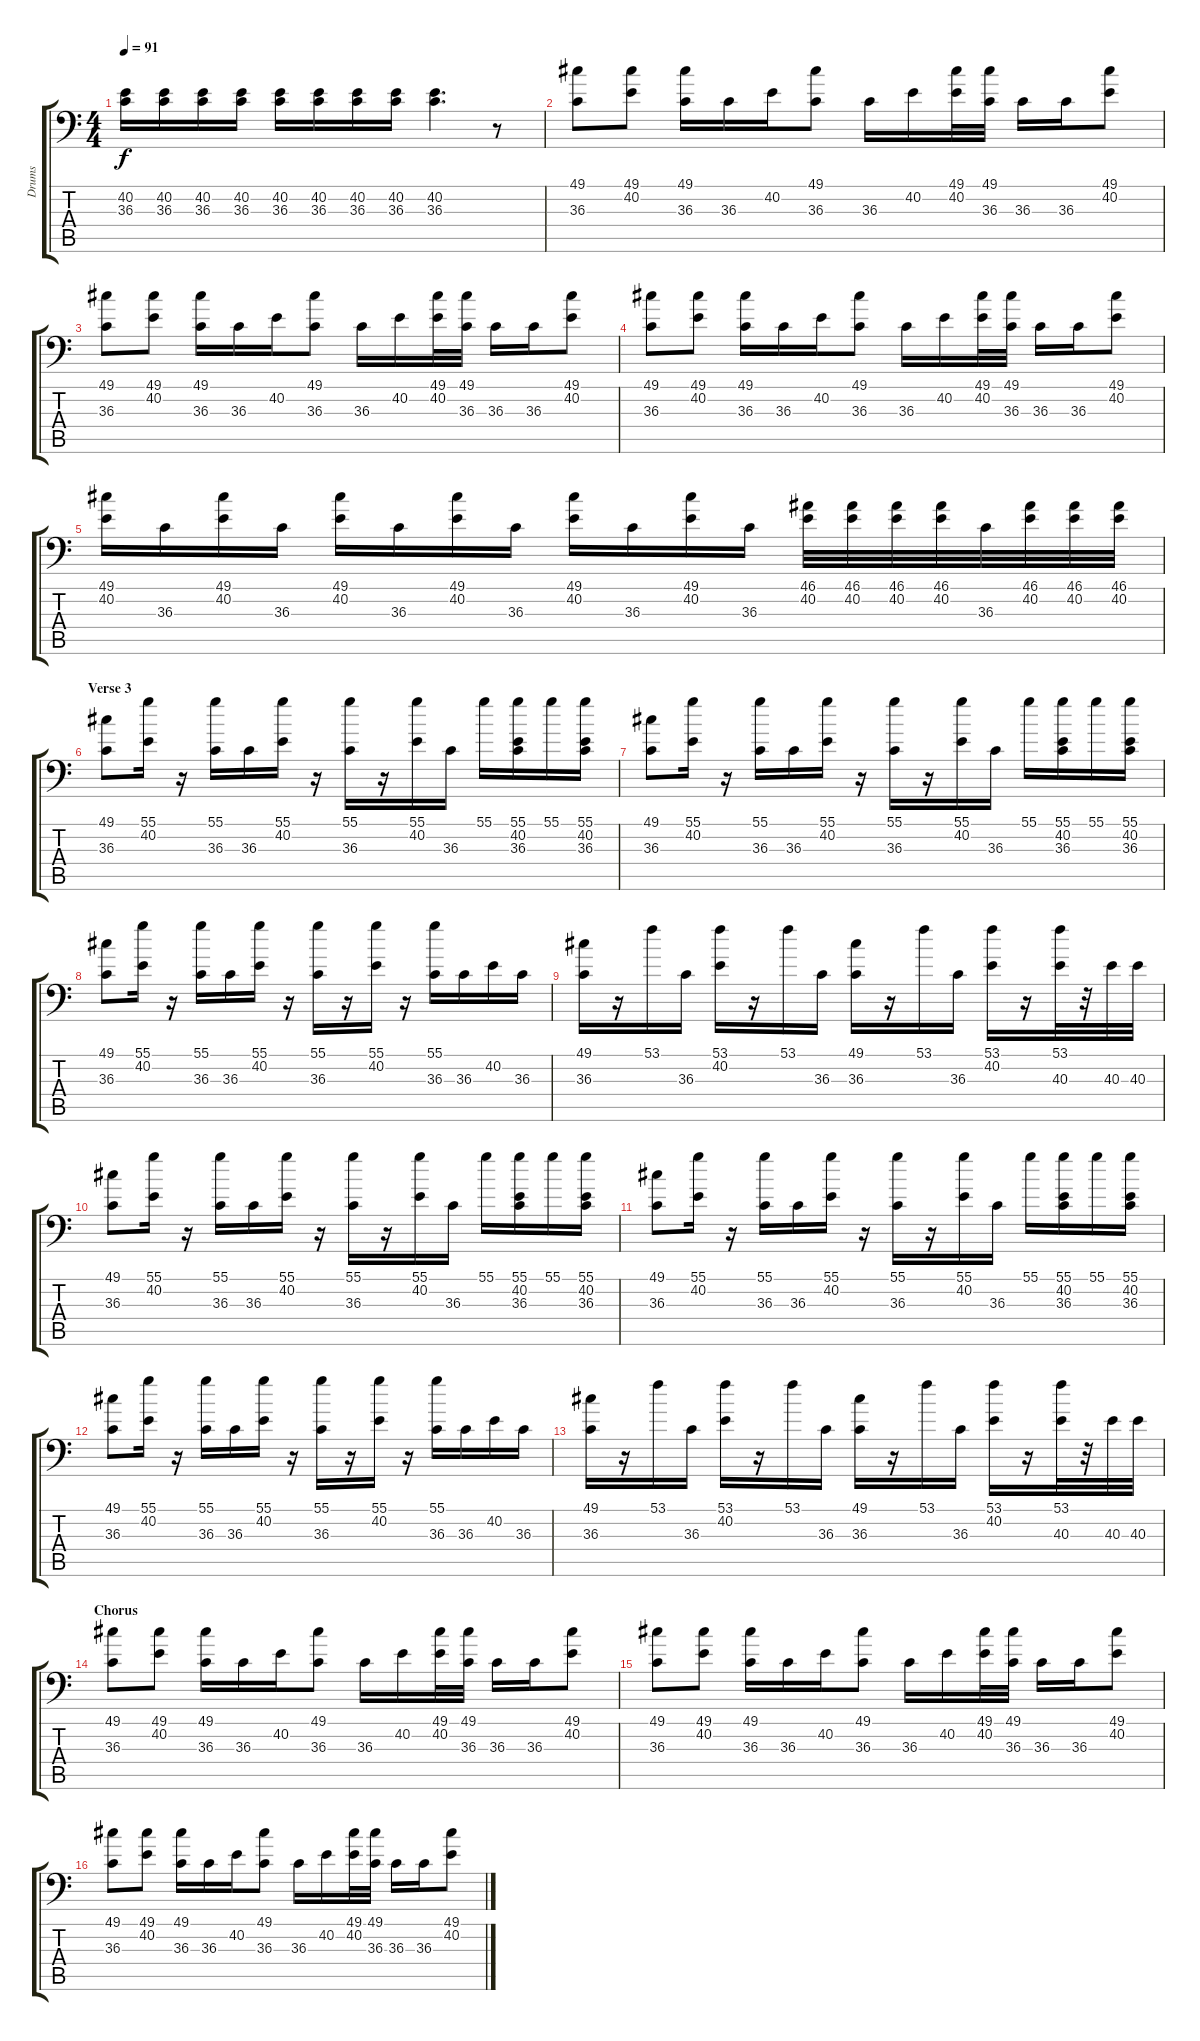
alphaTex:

\track ("Drums" "Drums") {instrument acousticgrandpiano}
\staff {score tabs}
\tuning (C-1 C-1 C-1 C-1 C-1 C-1) {hide}
\ts (4 4)
\tempo 91
\clef f4
\ks c
(40.2 36.3).16{dy f} (40.2 36.3).16 (40.2 36.3).16 (40.2 36.3).16 (40.2 36.3).16 (40.2 36.3).16 (40.2 36.3).16 (40.2 36.3).16 (40.2 36.3).4{d} r.8 |
(49.1 36.3).8 (49.1 40.2).8 (49.1 36.3).16 36.3.16 40.2.16 (49.1 36.3).8 36.3.16 40.2.16 (49.1 40.2).32 (49.1 36.3).32 36.3.16 36.3.16 (49.1 40.2).8 |
(49.1 36.3).8 (49.1 40.2).8 (49.1 36.3).16 36.3.16 40.2.16 (49.1 36.3).8 36.3.16 40.2.16 (49.1 40.2).32 (49.1 36.3).32 36.3.16 36.3.16 (49.1 40.2).8 |
(49.1 36.3).8 (49.1 40.2).8 (49.1 36.3).16 36.3.16 40.2.16 (49.1 36.3).8 36.3.16 40.2.16 (49.1 40.2).32 (49.1 36.3).32 36.3.16 36.3.16 (49.1 40.2).8 |
(49.1 40.2).16 36.3.16 (49.1 40.2).16 36.3.16 (49.1 40.2).16 36.3.16 (49.1 40.2).16 36.3.16 (49.1 40.2).16 36.3.16 (49.1 40.2).16 36.3.16 (46.1 40.2).32 (46.1 40.2).32 (46.1 40.2).32 (46.1 40.2).32 36.3.32 (46.1 40.2).32 (46.1 40.2).32 (46.1 40.2).32 |
\section ("" "Verse 3")
(49.1 36.3).8 (55.1 40.2).16 r.16 (55.1 36.3).16 36.3.16 (55.1 40.2).16 r.16 (55.1 36.3).16 r.16 (55.1 40.2).16 36.3.16 55.1.16 (55.1 40.2 36.3).16 55.1.16 (55.1 40.2 36.3).16 |
(49.1 36.3).8 (55.1 40.2).16 r.16 (55.1 36.3).16 36.3.16 (55.1 40.2).16 r.16 (55.1 36.3).16 r.16 (55.1 40.2).16 36.3.16 55.1.16 (55.1 40.2 36.3).16 55.1.16 (55.1 40.2 36.3).16 |
(49.1 36.3).8 (55.1 40.2).16 r.16 (55.1 36.3).16 36.3.16 (55.1 40.2).16 r.16 (55.1 36.3).16 r.16 (55.1 40.2).16 r.16 (55.1 36.3).16 36.3.16 40.2.16 36.3.16 |
(49.1 36.3).16 r.16 53.1.16 36.3.16 (53.1 40.2).16 r.16 53.1.16 36.3.16 (49.1 36.3).16 r.16 53.1.16 36.3.16 (53.1 40.2).16 r.16 (53.1 40.3).32 r.32 40.3.32 40.3.32 |
(49.1 36.3).8 (55.1 40.2).16 r.16 (55.1 36.3).16 36.3.16 (55.1 40.2).16 r.16 (55.1 36.3).16 r.16 (55.1 40.2).16 36.3.16 55.1.16 (55.1 40.2 36.3).16 55.1.16 (55.1 40.2 36.3).16 |
(49.1 36.3).8 (55.1 40.2).16 r.16 (55.1 36.3).16 36.3.16 (55.1 40.2).16 r.16 (55.1 36.3).16 r.16 (55.1 40.2).16 36.3.16 55.1.16 (55.1 40.2 36.3).16 55.1.16 (55.1 40.2 36.3).16 |
(49.1 36.3).8 (55.1 40.2).16 r.16 (55.1 36.3).16 36.3.16 (55.1 40.2).16 r.16 (55.1 36.3).16 r.16 (55.1 40.2).16 r.16 (55.1 36.3).16 36.3.16 40.2.16 36.3.16 |
(49.1 36.3).16 r.16 53.1.16 36.3.16 (53.1 40.2).16 r.16 53.1.16 36.3.16 (49.1 36.3).16 r.16 53.1.16 36.3.16 (53.1 40.2).16 r.16 (53.1 40.3).32 r.32 40.3.32 40.3.32 |
\section ("" "Chorus")
(49.1 36.3).8 (49.1 40.2).8 (49.1 36.3).16 36.3.16 40.2.16 (49.1 36.3).8 36.3.16 40.2.16 (49.1 40.2).32 (49.1 36.3).32 36.3.16 36.3.16 (49.1 40.2).8 |
(49.1 36.3).8 (49.1 40.2).8 (49.1 36.3).16 36.3.16 40.2.16 (49.1 36.3).8 36.3.16 40.2.16 (49.1 40.2).32 (49.1 36.3).32 36.3.16 36.3.16 (49.1 40.2).8 |
(49.1 36.3).8 (49.1 40.2).8 (49.1 36.3).16 36.3.16 40.2.16 (49.1 36.3).8 36.3.16 40.2.16 (49.1 40.2).32 (49.1 36.3).32 36.3.16 36.3.16 (49.1 40.2).8
